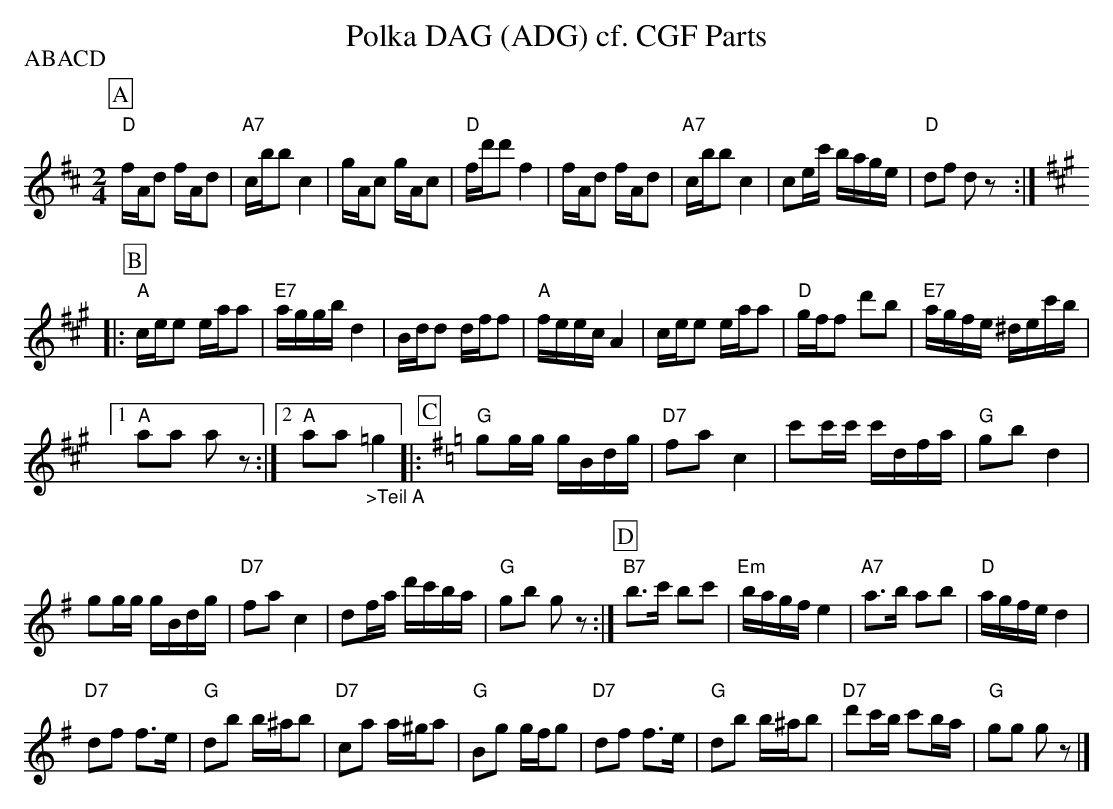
X:1
T:Polka DAG (ADG) cf. CGF Parts
P:ABACD
M:2/4
L:1/16
K:Dmaj%%MIDI gchordon
[P:A] "D"fAd2 fAd2 | "A7"cbb2c4 | gAc2 gAc2 | "D"fd'd'2 f4 | fAd2 fAd2 | "A7"cbb2c4 | c2ec' bage | "D"d2f2 d2z2:: [P:B] [K:Amaj]
"A"cee2 eaa2 | "E7"aggbd4 | Bdd2 dff2 | "A"feecA4 | cee2 eaa2 | "D"gff2 d'2b2 | "E7"agfe ^dec'b |1
"A"a2a2 a2z2 :|2 "A"a2a2"_>Teil A"=g4 |: [P:C] [K:Gmaj] "G"g2gg gBdg | "D7"f2a2c4 | c'2c'c' c'dfa | "G"g2b2d4 |
g2gg gBdg | "D7"f2a2c4 | d2fa d'c'ba | "G"g2b2 g2z2 :| [P:D] "B7"b3c' b2c'2 | "Em"bagfe4 | "A7"a3b a2b2 | "D"agfed4 |
"D7"d2f2 f3e | "G"d2b2 b^ab2 | "D7"c2a2 a^ga2 | "G"B2g2 gfg2 | "D7"d2f2 f3e | "G"d2b2 b^ab2 | "D7"d'2c'b c'2ba | "G"g2g2 g2z2 |]
